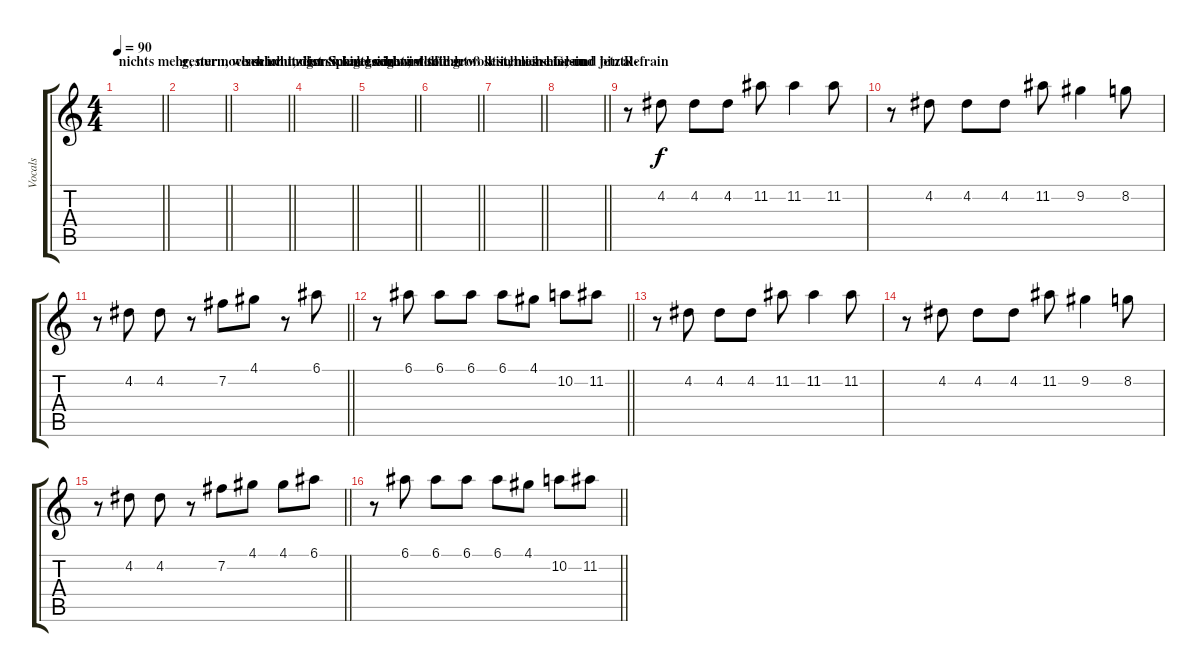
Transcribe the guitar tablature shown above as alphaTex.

\track ("Vocals" "Vocals") {instrument electricguitarclean}
\staff {score tabs}
\tuning (E4 B3 G3 D3 A2 E2) {hide}
\ts (4 4)
\section ("" "nichts mehr, nur noch schmutziger Schnee von")
\tempo 90
\clef g2
\barLineRight lightlight
\ks c
|
\section ("" "gestern, wenn ich in den Spiegel seh wird mir")
\barLineRight lightlight
|
\section ("" "schlecht, denn mein gesicht ist so hart")
\barLineRight lightlight
|
\section ("" "ist so kalt ... ich wollte")
\barLineRight lightlight
|
\section ("" "siegen, wollte groß sein, meine Ge-")
\barLineRight lightlight
|
\section ("" "fühle wollt ich los sein, und jetzt")
\barLineRight lightlight
|
\section ("" "steh ich hier und bin al-")
\barLineRight lightlight
|
\section ("" "-lein")
\barLineRight lightlight
|
\section ("" "Refrain")
r.8 4.2.8 4.2.8 4.2.8 11.2.8 11.2.4 11.2.8 |
r.8 4.2.8 4.2.8 4.2.8 11.2.8 9.2.4 8.2.8 |
\barLineRight lightlight
r.8 4.2.8 4.2.8 r.8 7.2.8 4.1.8 r.8 6.1.8 |
\barLineRight lightlight
r.8 6.1.8 6.1.8 6.1.8 6.1.8 4.1.8 10.2.8 11.2.8 |
r.8 4.2.8 4.2.8 4.2.8 11.2.8 11.2.4 11.2.8 |
r.8 4.2.8 4.2.8 4.2.8 11.2.8 9.2.4 8.2.8 |
\barLineRight lightlight
r.8 4.2.8 4.2.8 r.8 7.2.8 4.1.8 4.1.8 6.1.8 |
\barLineRight lightlight
r.8 6.1.8 6.1.8 6.1.8 6.1.8 4.1.8 10.2.8 11.2.8
